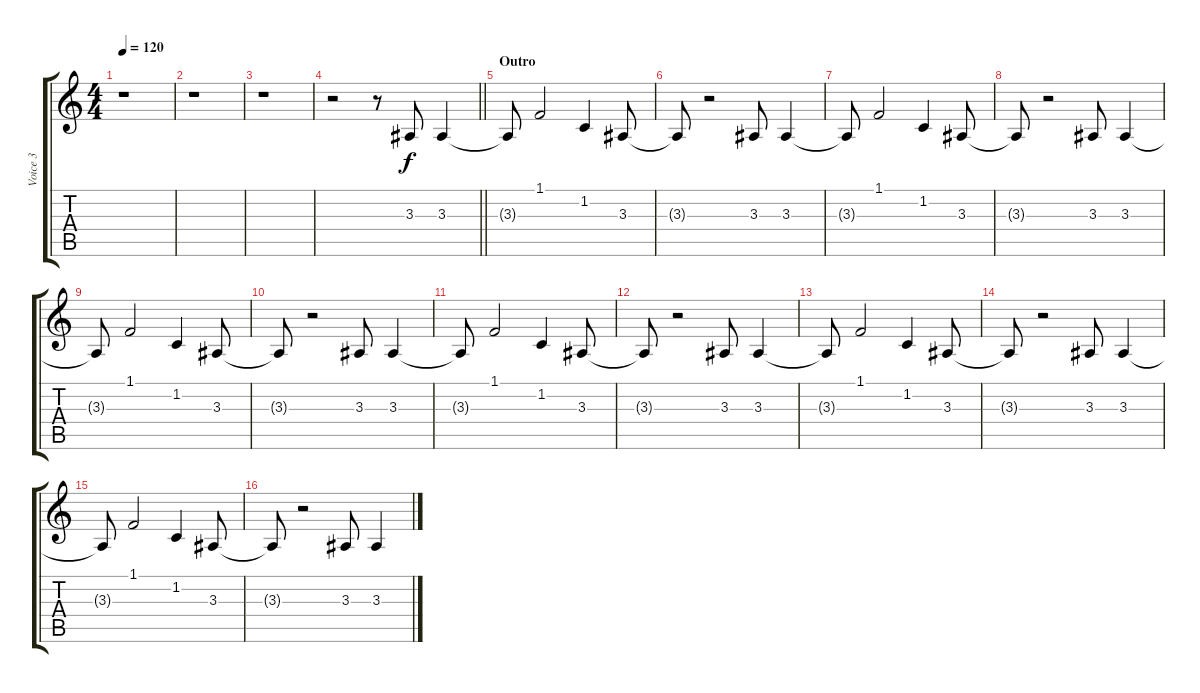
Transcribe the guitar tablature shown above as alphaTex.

\track ("Voice 3" "Voice 3") {instrument tenorsax}
\staff {score tabs}
\tuning (E4 B3 G3 D3 A2 E2) {hide}
\ts (4 4)
\tempo 120
\clef g2
\ks c
r.1{dy f} |
r.1 |
r.1 |
\barLineRight lightlight
r.2 r.8 3.3.8 3.3.4 |
\section ("" "Outro")
3.3{t}.8 1.1.2 1.2.4 3.3.8 |
3.3{t}.8 r.2 3.3.8 3.3.4 |
3.3{t}.8 1.1.2 1.2.4 3.3.8 |
3.3{t}.8 r.2 3.3.8 3.3.4 |
3.3{t}.8 1.1.2 1.2.4 3.3.8 |
3.3{t}.8 r.2 3.3.8 3.3.4 |
3.3{t}.8 1.1.2 1.2.4 3.3.8 |
3.3{t}.8 r.2 3.3.8 3.3.4 |
3.3{t}.8 1.1.2 1.2.4 3.3.8 |
3.3{t}.8 r.2 3.3.8 3.3.4 |
3.3{t}.8 1.1.2 1.2.4 3.3.8 |
3.3{t}.8 r.2 3.3.8 3.3.4
